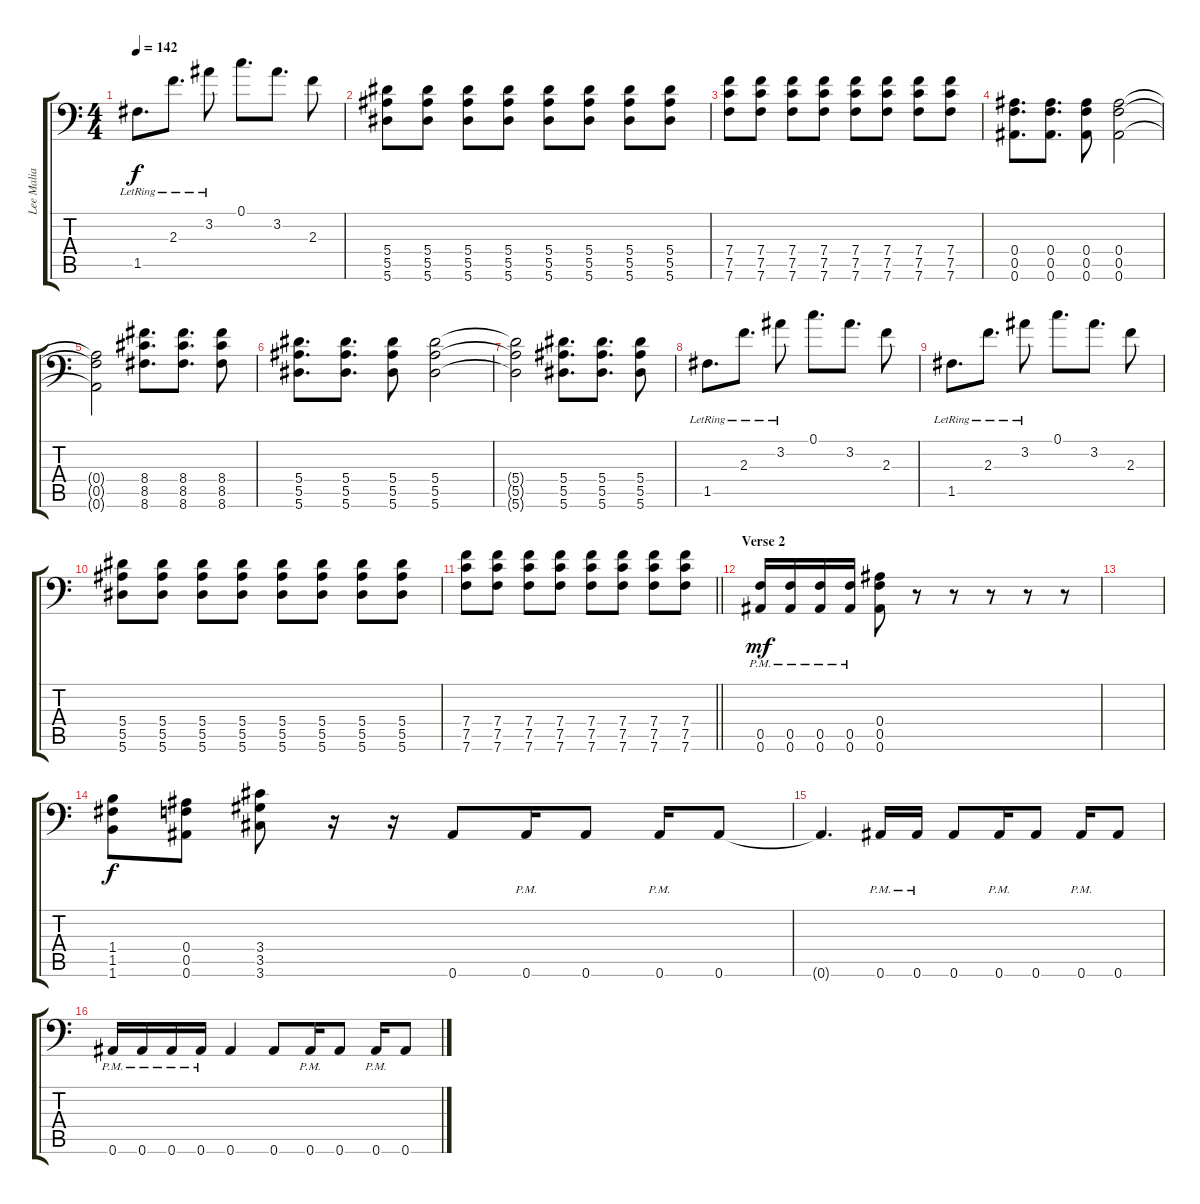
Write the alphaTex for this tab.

\track ("Lee Malia" "Lee Malia") {instrument distortionguitar}
\staff {score tabs}
\tuning (C4 G3 Eb3 Bb2 F2 Bb1) {hide}
\ts (4 4)
\tempo 142
\clef f4
\ks c
1.5{lr}.8{d dy f} 2.3{lr}.8{d} 3.2{lr}.8 0.1.8{d} 3.2.8{d} 2.3.8 |
(5.4 5.5 5.6).8 (5.4 5.5 5.6).8 (5.4 5.5 5.6).8 (5.4 5.5 5.6).8 (5.4 5.5 5.6).8 (5.4 5.5 5.6).8 (5.4 5.5 5.6).8 (5.4 5.5 5.6).8 |
(7.4 7.5 7.6).8 (7.4 7.5 7.6).8 (7.4 7.5 7.6).8 (7.4 7.5 7.6).8 (7.4 7.5 7.6).8 (7.4 7.5 7.6).8 (7.4 7.5 7.6).8 (7.4 7.5 7.6).8 |
(0.4 0.5 0.6).8{d} (0.4 0.5 0.6).8{d} (0.4 0.5 0.6).8 (0.4 0.5 0.6).2 |
(0.4{t} 0.5{t} 0.6{t}).2 (8.4 8.5 8.6).8{d} (8.4 8.5 8.6).8{d} (8.4 8.5 8.6).8 |
(5.4 5.5 5.6).8{d} (5.4 5.5 5.6).8{d} (5.4 5.5 5.6).8 (5.4 5.5 5.6).2 |
(5.4{t} 5.5{t} 5.6{t}).2 (5.4 5.5 5.6).8{d} (5.4 5.5 5.6).8{d} (5.4 5.5 5.6).8 |
1.5{lr}.8{d} 2.3{lr}.8{d} 3.2{lr}.8 0.1.8{d} 3.2.8{d} 2.3.8 |
1.5{lr}.8{d} 2.3{lr}.8{d} 3.2{lr}.8 0.1.8{d} 3.2.8{d} 2.3.8 |
(5.4 5.5 5.6).8 (5.4 5.5 5.6).8 (5.4 5.5 5.6).8 (5.4 5.5 5.6).8 (5.4 5.5 5.6).8 (5.4 5.5 5.6).8 (5.4 5.5 5.6).8 (5.4 5.5 5.6).8 |
\barLineRight lightlight
(7.4 7.5 7.6).8 (7.4 7.5 7.6).8 (7.4 7.5 7.6).8 (7.4 7.5 7.6).8 (7.4 7.5 7.6).8 (7.4 7.5 7.6).8 (7.4 7.5 7.6).8 (7.4 7.5 7.6).8 |
\section ("" "Verse 2")
(0.5{pm} 0.6{pm}).16{dy mf volume 16 balance 0 instrument distortionguitar} (0.5{pm} 0.6{pm}).16 (0.5{pm} 0.6{pm}).16 (0.5{pm} 0.6{pm}).16 (0.4 0.5 0.6).8 r.8 r.8 r.8 r.8 r.8 |
|
(1.4 1.5 1.6).8{dy f} (0.4 0.5 0.6).8 (3.4 3.5 3.6).8 r.16 r.16 0.6.8 0.6{pm}.16 0.6.8 0.6{pm}.16 0.6.8 |
0.6{t}.4{d} 0.6{pm}.16 0.6{pm}.16 0.6.8 0.6{pm}.16 0.6.8 0.6{pm}.16 0.6.8 |
0.6{pm}.16 0.6{pm}.16 0.6{pm}.16 0.6{pm}.16 0.6.4 0.6.8 0.6{pm}.16 0.6.8 0.6{pm}.16 0.6.8
